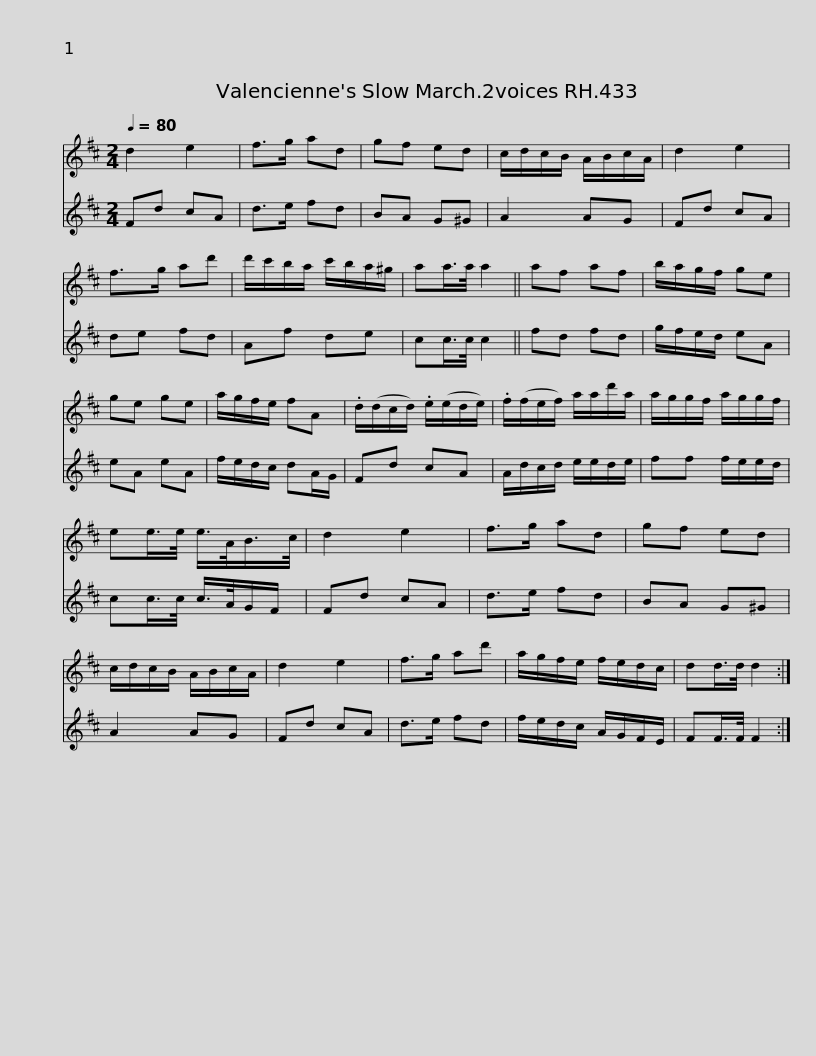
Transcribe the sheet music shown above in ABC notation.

X:1
%%score 1 2
L:1/8
Q:1/4=80
M:2/4
I:linebreak $
K:D
V:1 treble
V:2 treble
V:1
 d2 e2 | f>g ad | gf ed | c/d/c/B/ A/B/c/A/ | d2 e2 | %5
 f>g ad' | d'/c'/b/a/ c'/b/a/^g/ |$ aa/>a/ a2 || af af | b/a/g/f/ ge | %10
 ge ge | a/g/f/e/ fA | .d/(d/c/d/) .e/(e/d/e/) | .f/(f/e/f/) a/a/d'/a/ |$ a/g/g/f/ a/g/g/f/ | %15
 ee/>e/ e/>A/B/>c/ | d2 e2 | f>g ad | gf ed | c/d/c/B/ A/B/c/A/ | %20
 d2 e2 | f>g ad' |$ a/g/f/e/ f/e/d/c/ | dd/>d/ d2 :| %24
V:2
 Fd cA | d>e fd | BA G^G | A2 AG | Fd cA | %5
 de fd | Af de |$ cc/>c/ c2 || fd fd | g/f/e/d/ eA | %10
 eA eA | f/e/d/c/ dA/G/ | Fd cA | A/d/c/d/ e/e/d/e/ |$ ff f/e/e/d/ | %15
 cc/>c/ c/>A/G/F/ | Fd cA | d>e fd | BA G^G | A2 AG | %20
 Fd cA | d>e fd |$ f/e/d/c/ A/G/F/E/ | FF/>F/ F2 :| %24
